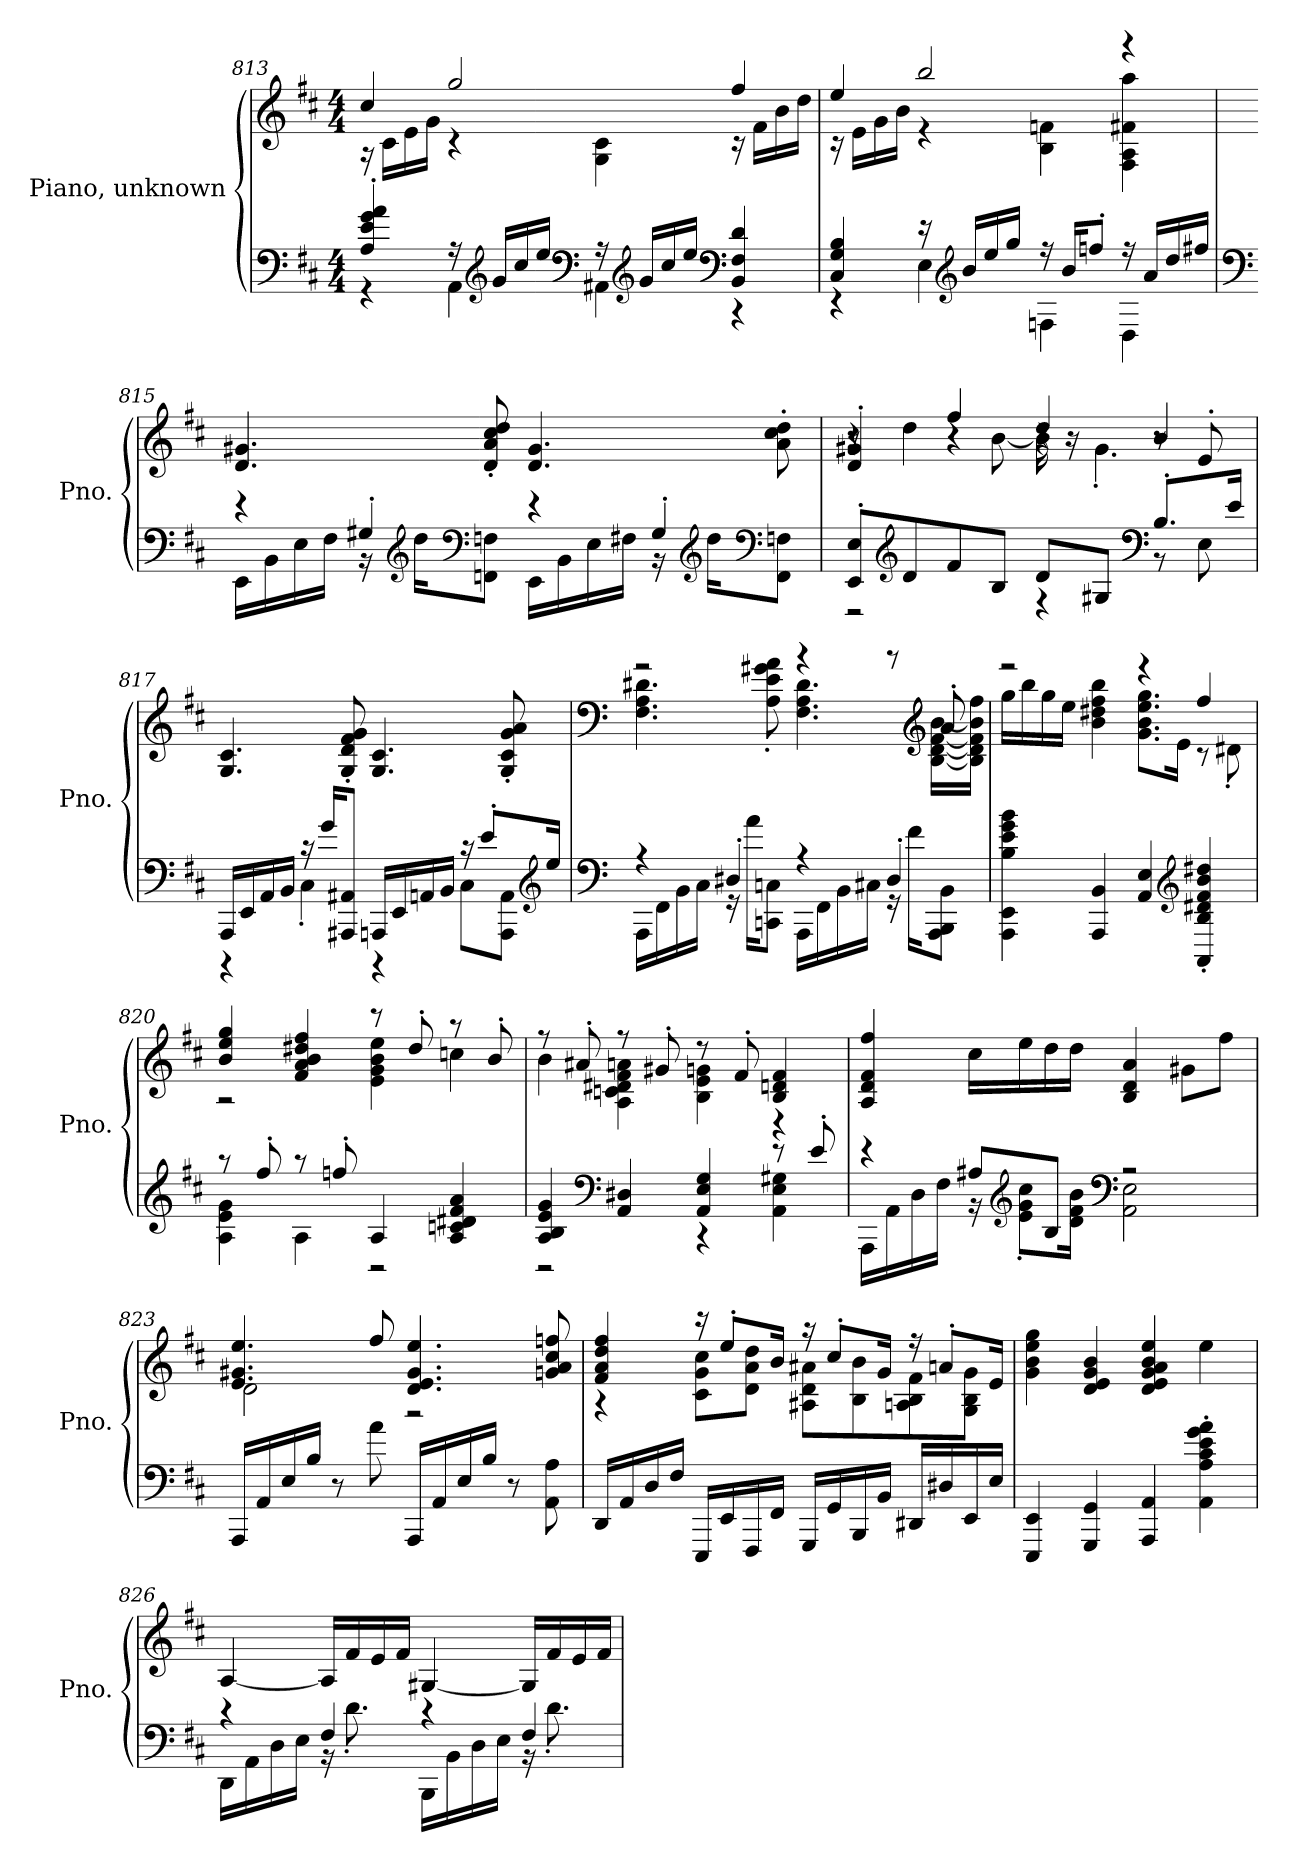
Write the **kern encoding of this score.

**kern	**kern
*part1	*part1
*staff2	*staff1
*I"Piano, unknown	*
*I'Pno.	*
*clefF4	*clefG2
*k[f#c#]	*k[f#c#]
*M4/4	*M4/4
=813	=813
*^	*^
4A/' 4e/' 4g/' 4a/'	4r	4cc#/	16r
.	.	.	16c#\LL
.	.	.	16e\
.	.	.	16g\JJ
16r	4AA\	2gg/	4r
*clefG2	*	*	*
16g/LL	.	.	.
16cc#/	.	.	.
16ee/JJ	.	.	.
*clefF4	*	*	*
16r	4AA#X\	.	4G\ 4c#\
*clefG2	*	*	*
16g/LL	.	.	.
16cc#/	.	.	.
16ee/JJ	.	.	.
*clefF4	*	*	*
4BB/ 4F#/ 4d/	4r	4ff#/	16r
.	.	.	16f#\LL
.	.	.	16b\
.	.	.	16dd\JJ
!!LO:LB:g=z	!!
=814	=814	=814	=814
4C#/ 4G/ 4B/	4r	4ee/	16r
.	.	.	16e\LL
.	.	.	16g\
.	.	.	16b\JJ
16r	4E\	2bb/	4r
*clefG2	*	*	*
16b/LL	.	.	.
16ee/	.	.	.
16gg/JJ	.	.	.
16r	4Fn\	.	4B\ 4fn\
16b/KL	.	.	.
8ffn'/J	.	.	.
16r	4D\	4r	4F#\ 4A\ 4f#X\ 4aa\
16a/LL	.	.	.
16dd/	.	.	.
16ff#X/JJ	.	.	.
*	*	*v	*v
=815	=815	=815
*clefF4	*	*
4r	16EE\LL	4.d/ 4.g#X/
.	16BB\	.
.	16E\	.
.	16F#\JJ	.
4G#X'/	16r	.
*clefG2	*	*
.	16dd\KL	.
*clefF4	*	*
.	8FFn\ 8Fn\J	8d/' 8a/' 8cc#/' 8dd/'
4r	16EE\LL	4.d/ 4.g#/
.	16BB\	.
.	16E\	.
.	16F#X\JJ	.
4G#'/	16r	.
*clefG2	*	*
.	16dd\KL	.
*clefF4	*	*
.	8FF\ 8Fn\J	8a\' 8cc#\' 8dd\'
!!LO:LB:g=z
=816	=816	=816
*	*	*^
*	*	*	*^
8EE/' 8E/'L	2r	4r	8r	4d/' 4g#X/'
*clefG2	*	*	*	*
8d/	.	.	4dd\	.
8f#/	.	4ff#/	.	4r
8B/J	.	.	[8b\	.
8d/L	4r	4dd/	16b\]	4r
.	.	.	16r	.
8G#X/J	.	.	4.g#'\	.
*clefF4	*	*	*	*
8.B'/L	8r	4b/	.	8r
.	8E\	.	.	8e'/
16e/Jk	.	.	.	.
*	*	*v	*v	*v
=817	=817	=817
16AAA/LL	4r	4.G/ 4.c#/
16EE/	.	.
16AA/	.	.
16BB/JJ	.	.
16r	4C#'\	.
16g/KL	.	.
8AAA#X/ 8AA#X/J	.	8G/' 8d/' 8f#/' 8g/'
16AAAn/LL	4r	4.G/ 4.c#/
16EE/	.	.
16AAn/	.	.
16BB/JJ	.	.
16r	8C#\L	.
8e'/L	.	.
.	8AAA\ 8AA\J	8G/' 8c#/' 8g/' 8a/'
*clefG2	*	*
16ee/Jk	.	.
!!LO:LB:g=z
=818	=818	=818
*clefF4	*	*clefF4
*	*	*^
4r	16AAA\LL	2r	4.F#\ 4.A\ 4.d#X\
.	16FF#\	.	.
.	16BB\	.	.
.	16C#\JJ	.	.
4D#X'/	16r	.	.
.	16a\KL	.	.
.	8CCn\ 8Cn\J	.	8A\' 8e\' 8g#X\' 8a\'
4r	16AAA\LL	4r	4.F#\ 4.A\ 4.d#\
.	16FF#\	.	.
.	16BB\	.	.
.	16C#X\JJ	.	.
4D#'/	16r	8r	.
.	16f#\KL	.	.
*	*	*clefG2	*
.	8AAA\ 8BBB\ 8BB\J	8a'/	[16B\ [16d#\ [16f#\ [16b\LL
.	.	.	16B\] 16d#\] 16f#\] 16b\] 16ff#\JJ
*v	*v	*	*
=819	=819	=819
4AAA\ 4EE\ 4B\ 4e\ 4g\ 4b\	2r	16gg\LL
.	.	16bb\
.	.	16gg\
.	.	16ee\JJ
4AAA/ 4BB/	.	4b\ 4dd#X\ 4ff#\ 4bb\
4AA/ 4E/	4r	8.g\ 8.b\ 8.ee\ 8.gg\L
.	.	16e\Jk
*clefG2	*	*
4AA/' 4B/' 4d#X/' 4f#/' 4b/' 4dd#X/'	4ff#/	8r
.	.	8d#X'\
!!LO:LB:g=z	!!
=820	=820	=820
*^	*	*
8r	4A\ 4e\ 4g\	4b/ 4ee/ 4gg/	2r
8ff#'/	.	.	.
8r	4A\	4f#/ 4a/ 4b/ 4dd#X/ 4ff#/	.
8ffn'/	.	.	.
4A/	2r	8r	4e\ 4g\ 4b\ 4ee\
.	.	8dd#'/	.
4A/ 4cn/ 4d#X/ 4f#/ 4a/	.	8r	4ccn\
.	.	8b'/	.
=821	=821	=821	=821
4A/ 4B/ 4e/ 4g/	2r	8r	4b\
.	.	8a#X'/	.
*clefF4	*	*	*
4AA/ 4D#X/	.	8r	4A\ 4cn\ 4d#X\ 4f#\ 4an\
.	.	8g#X'/	.
4AA/ 4E/ 4G/	4r	8r	4B\ 4e\ 4gn\
.	.	8f#'/	.
8r	4AA\ 4E\ 4G#X\	4B/ 4dn/ 4f#/	4r
8e'/	.	.	.
*	*	*v	*v
=822	=822	=822
4r	16AAA\LL	4A/ 4d/ 4f#/ 4ff#/
.	16AA\	.
.	16D\	.
.	16F#\JJ	.
8A#X/L	16r	16cc#\LL
*clefG2	*	*
.	8e\' 8g\' 8cc#\'L	16ee\
8B/J	.	16dd\
.	16d\ 16f#\ 16b\Jk	16dd\JJ
*clefF4	*	*
2r	2AA\ 2E\	4B/ 4d/ 4a/
.	.	8g#X\L
.	.	8ff#\J
*v	*v	*
!!LO:LB:g=z
=823	=823
*	*^
16AAA/LL	4.e/ 4.g#X/ 4.ee/	2d\
16AA/	.	.
16E/	.	.
16B/JJ	.	.
8r	.	.
8a\	8ff#/	.
16AAA/LL	4.d/ 4.e/ 4.g#/ 4.ee/	2r
16AA/	.	.
16E/	.	.
16B/JJ	.	.
8r	.	.
8AA\ 8A\	8gn/ 8a/ 8cc#/ 8ffn/	.
=824	=824	=824
16DD/LL	4f#/ 4a/ 4dd/ 4ff#/	4r
16AA/	.	.
16D/	.	.
16F#/JJ	.	.
16EEE/LL	16r	8c#\ 8g\ 8cc#\L
16EE/	8ee'/L	.
16FFF#/	.	8d\ 8a\ 8dd\J
16FF#/JJ	16b/Jk	.
16GGG/LL	16r	8A#X\ 8d\ 8a#X\L
16GG/	8cc#'/L	.
16BBB/	.	8B\ 8b\
16BB/JJ	16g/Jk	.
16DD#X/LL	16r	8An\ 8B\ 8f#\
16D#X/	8an'/L	.
16EE/	.	8G\ 8B\ 8g\J
16E/JJ	16e/Jk	.
*	*v	*v
=825	=825
4EEE/ 4EE/	4g\ 4b\ 4ee\ 4gg\
4GGG/ 4GG/	4d/ 4e/ 4g/ 4b/
4AAA/ 4AA/	4d/ 4e/ 4g/ 4a/ 4b/ 4ee/
4AA\' 4A\' 4c#\' 4e\' 4g\' 4a\'	4ee\
!!LO:PB:g=z
=826	=826
*^	*
4r	16DD\LL	[4A/
.	16AA\	.
.	16D\	.
.	16E\JJ	.
4F#/	16r	16A/LL]
.	8.d'\	16f#/
.	.	16e/
.	.	16f#/JJ
4r	16BBB\LL	[4G#X/
.	16BB\	.
.	16D\	.
.	16E\JJ	.
4F#/	16r	16G#/LL]
.	8.d'\	16f#/
.	.	16e/
.	.	16f#/JJ
*v	*v	*
=	=
*-	*-
